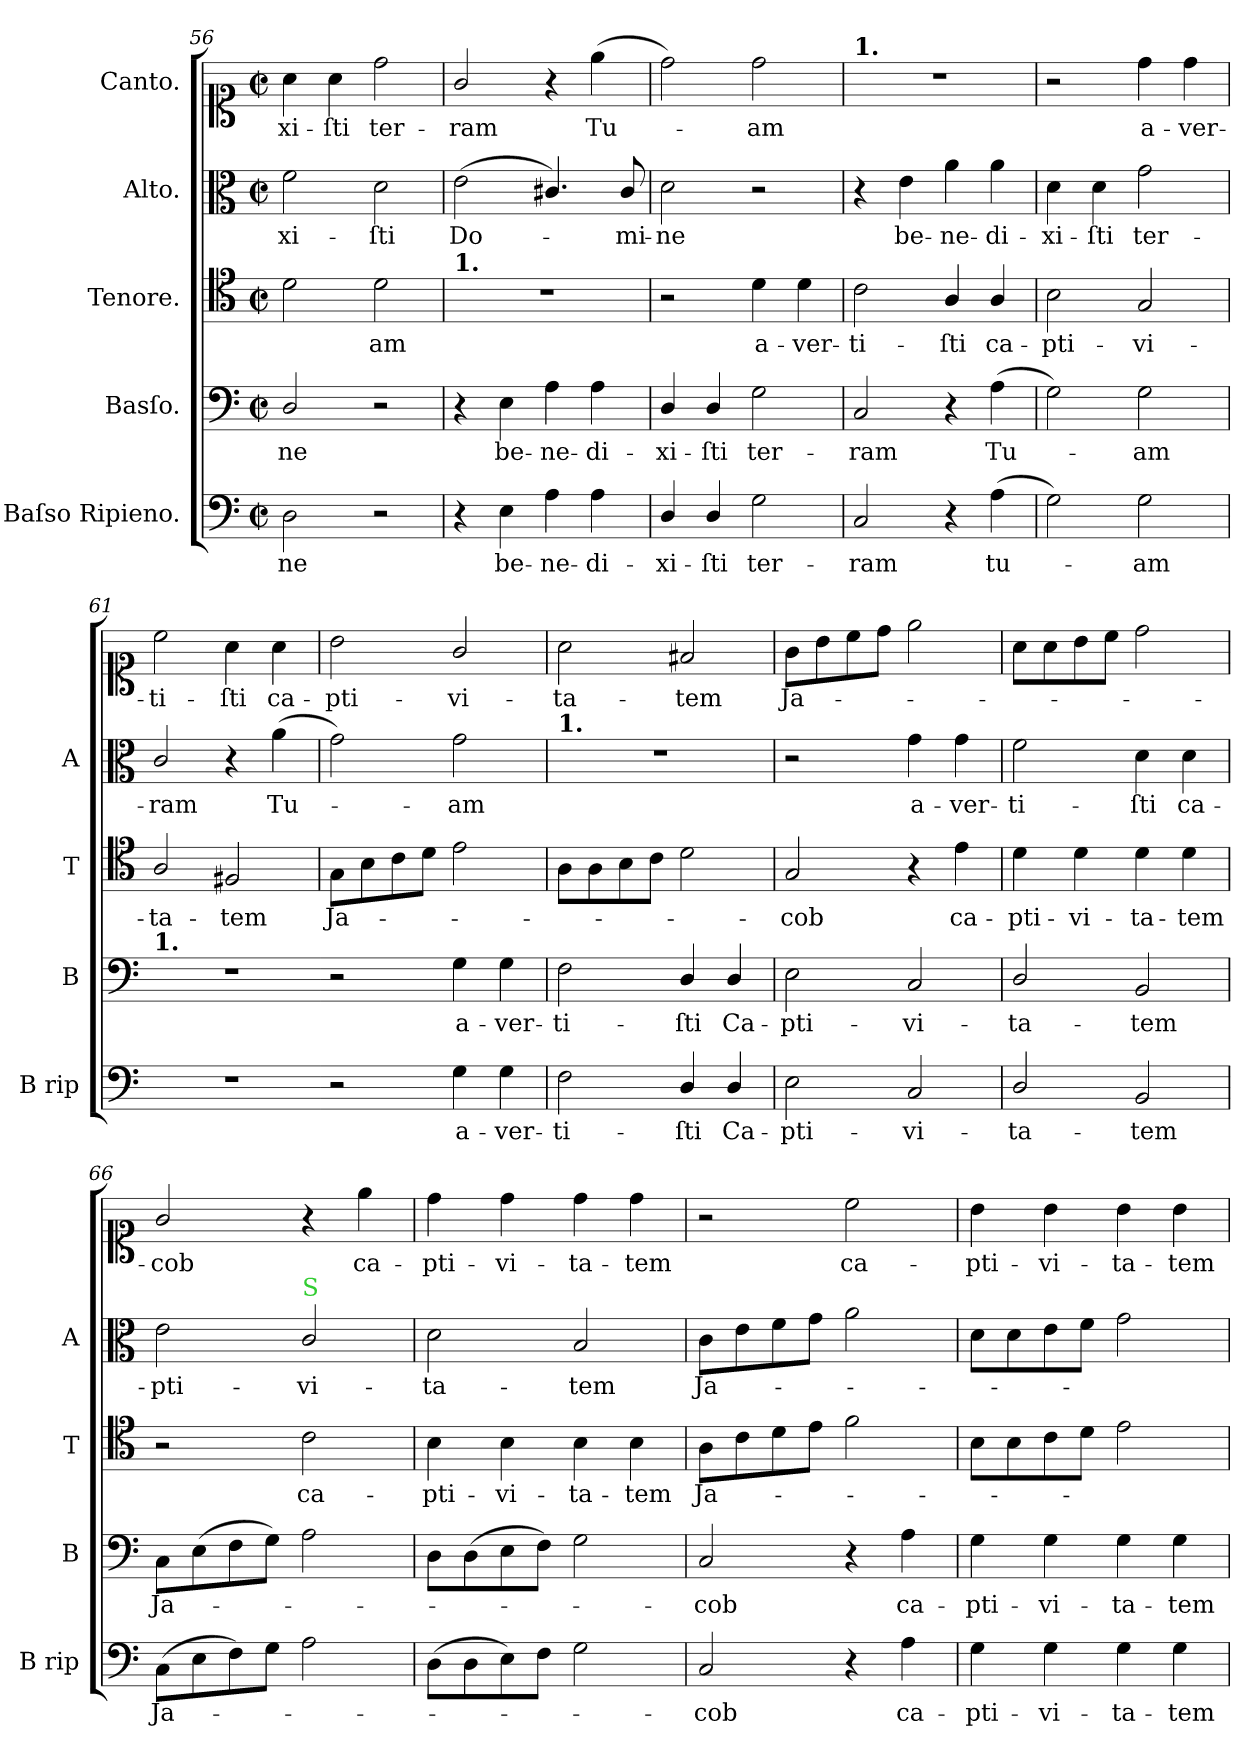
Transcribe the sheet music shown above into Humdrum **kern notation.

**kern	**text	**kern	**text	**kern	**text	**kern	**text	**kern	**text
*part5	*part5	*part4	*part4	*part3	*part3	*part2	*part2	*part1	*part1
*staff5	*staff5	*staff4	*staff4	*staff3	*staff3	*staff2	*staff2	*staff1	*staff1
*I"Baſso Ripieno.	*	*I"Basſo.	*	*I"Tenore.	*	*I"Alto.	*	*I"Canto.	*
*I'B rip	*	*I'B	*	*I'T	*	*I'A	*	*	*
*clefF4	*	*clefF4	*	*clefC4	*	*clefC3	*	*clefC1	*
*k[]	*	*k[]	*	*k[]	*	*k[]	*	*k[]	*
*M2/2	*	*M2/2	*	*M2/2	*	*M2/2	*	*M2/2	*
*met(c|)	*	*met(c|)	*	*met(c|)	*	*met(c|)	*	*met(c|)	*
=56	=56	=56	=56	=56	=56	=56	=56	=56	=56
2D\	-ne	2D/	-ne	2d\	.	2f\	-xi-	4a\	-xi-
.	.	.	.	.	.	.	.	4a\	-ſti
2r	.	2r	.	2d\	-am	2d\	-ſti	2dd\	ter-
=57	=57	=57	=57	=57	=57	=57	=57	=57	=57
!	!	!	!	!LO:TX:a:B:t=1.	!	!	!	!	!
4r	.	4r	.	1r	.	(<2e\	Do-	2g/	-ram
4E\	be-	4E\	be-	.	.	.	.	.	.
4A\	-ne-	4A\	-ne-	.	.	4.c#X/)	.	4r	.
4A\	-di-	4A\	-di-	.	.	.	.	(>4ee\	Tu-
.	.	.	.	.	.	8c#/	-mi-	.	.
=58	=58	=58	=58	=58	=58	=58	=58	=58	=58
4D/	-xi-	4D/	-xi-	2r	.	2d\	-ne	2dd\)	.
4D/	-ſti	4D/	-ſti	.	.	.	.	.	.
2G\	ter-	2G\	ter-	4d\	a-	2r	.	2dd\	-am
.	.	.	.	4d\	-ver-	.	.	.	.
=59	=59	=59	=59	=59	=59	=59	=59	=59	=59
!	!	!	!	!	!	!	!	!LO:TX:a:B:t=1.	!
2C/	-ram	2C/	-ram	2c\	-ti-	4r	.	1r	.
.	.	.	.	.	.	4e\	be-	.	.
4r	.	4r	.	4A/	-ſti	4a\	-ne-	.	.
(>4A\	tu-	(4A\	Tu-	4A/	ca-	4a\	-di-	.	.
=60	=60	=60	=60	=60	=60	=60	=60	=60	=60
2G\)	.	2G\)	.	2B\	-pti-	4d\	-xi-	2r	.
.	.	.	.	.	.	4d\	-ſti	.	.
2G\	-am	2G\	-am	2G/	-vi-	2g\	ter-	4dd\	a-
.	.	.	.	.	.	.	.	4dd\	-ver-
=61	=61	=61	=61	=61	=61	=61	=61	=61	=61
!	!	!LO:TX:a:B:t=1.	!	!	!	!	!	!	!
1r	.	1r	.	2A/	-ta-	2c/	-ram	2cc\	-ti-
.	.	.	.	2F#X/	-tem	4r	.	4a\	-ſti
.	.	.	.	.	.	(>4a\	Tu-	4a\	ca-
=62-	=62	=62	=62	=62	=62	=62	=62	=62	=62
2r	.	2r	.	8G\L	Ja-	2g\)	.	2b\	-pti-
.	.	.	.	8B\	.	.	.	.	.
.	.	.	.	8c\	.	.	.	.	.
.	.	.	.	8d\J	.	.	.	.	.
4G\	a-	4G\	a-	2e\	.	2g\	-am	2g/	-vi-
4G\	-ver-	4G\	-ver-	.	.	.	.	.	.
=63	=63	=63	=63	=63	=63	=63	=63	=63	=63
!	!	!	!	!	!	!LO:TX:a:B:t=1.	!	!	!
2F\	-ti-	2F\	-ti-	8A\L	.	1r	.	2a\	-ta-
.	.	.	.	8A\	.	.	.	.	.
.	.	.	.	8B\	.	.	.	.	.
.	.	.	.	8c\J	.	.	.	.	.
4D/	-ſti	4D/	-ſti	2d\	.	.	.	2f#X/	-tem
4D/	Ca-	4D/	Ca-	.	.	.	.	.	.
=64	=64	=64	=64	=64	=64	=64	=64	=64	=64
2E\	-pti-	2E\	-pti-	2G/	-cob	2r	.	8g\L	Ja-
.	.	.	.	.	.	.	.	8b\	.
.	.	.	.	.	.	.	.	8cc\	.
.	.	.	.	.	.	.	.	8dd\J	.
2C/	-vi-	2C/	-vi-	4r	.	4g\	a-	2ee\	.
.	.	.	.	4e\	ca-	4g\	-ver-	.	.
=65	=65	=65	=65	=65	=65	=65	=65	=65	=65
2D/	-ta-	2D/	-ta-	4d\	-pti-	2f\	-ti-	8a\L	.
.	.	.	.	.	.	.	.	8a\	.
.	.	.	.	4d\	-vi-	.	.	8b\	.
.	.	.	.	.	.	.	.	8cc\J	.
2BB/	-tem	2BB/	-tem	4d\	-ta-	4d\	-ſti	2dd\	.
.	.	.	.	4d\	-tem	4d\	ca-	.	.
=66	=66	=66	=66	=66	=66	=66	=66	=66	=66
(>8C\L	Ja-	8C\L	Ja-	2r	.	2e\	-pti-	2g/	-cob
8E\	.	(>8E\	.	.	.	.	.	.	.
8F\)	.	8F\	.	.	.	.	.	.	.
8G\J	.	8G\J)	.	.	.	.	.	.	.
!	!	!	!	!	!	!LO:TX:a:color=limegreen:t=S	!	!	!
2A\	.	2A\	.	2c\	ca-	2c/	-vi-	4r	.
.	.	.	.	.	.	.	.	4ee\	ca-
=67	=67	=67	=67	=67	=67	=67	=67	=67	=67
(>8D\L	.	8D\L	.	4B\	-pti-	2d\	-ta-	4dd\	-pti-
8D\	.	(>8D\	.	.	.	.	.	.	.
8E\)	.	8E\	.	4B\	-vi-	.	.	4dd\	-vi-
8F\J	.	8F\J)	.	.	.	.	.	.	.
2G\	.	2G\	.	4B\	-ta-	2B/	-tem	4dd\	-ta-
.	.	.	.	4B\	-tem	.	.	4dd\	-tem
=68	=68	=68	=68	=68	=68	=68	=68	=68	=68
2C/	-cob	2C/	-cob	8A\L	Ja-	8c\L	Ja-	2r	.
.	.	.	.	8c\	.	8e\	.	.	.
.	.	.	.	8d\	.	8f\	.	.	.
.	.	.	.	8e\J	.	8g\J	.	.	.
4r	.	4r	.	2f\	.	2a\	.	2cc\	ca-
4A\	ca-	4A\	ca-	.	.	.	.	.	.
=69	=69	=69	=69	=69	=69	=69	=69	=69	=69
4G\	-pti-	4G\	-pti-	8B\L	.	8d\L	.	4b\	-pti-
.	.	.	.	8B\	.	8d\	.	.	.
4G\	-vi-	4G\	-vi-	8c\	.	8e\	.	4b\	-vi-
.	.	.	.	8d\J	.	8f\J	.	.	.
4G\	-ta-	4G\	-ta-	2e\	.	2g\	.	4b\	-ta-
4G\	-tem	4G\	-tem	.	.	.	.	4b\	-tem
=	=	=	=	=	=	=	=	=	=
*-	*-	*-	*-	*-	*-	*-	*-	*-	*-
